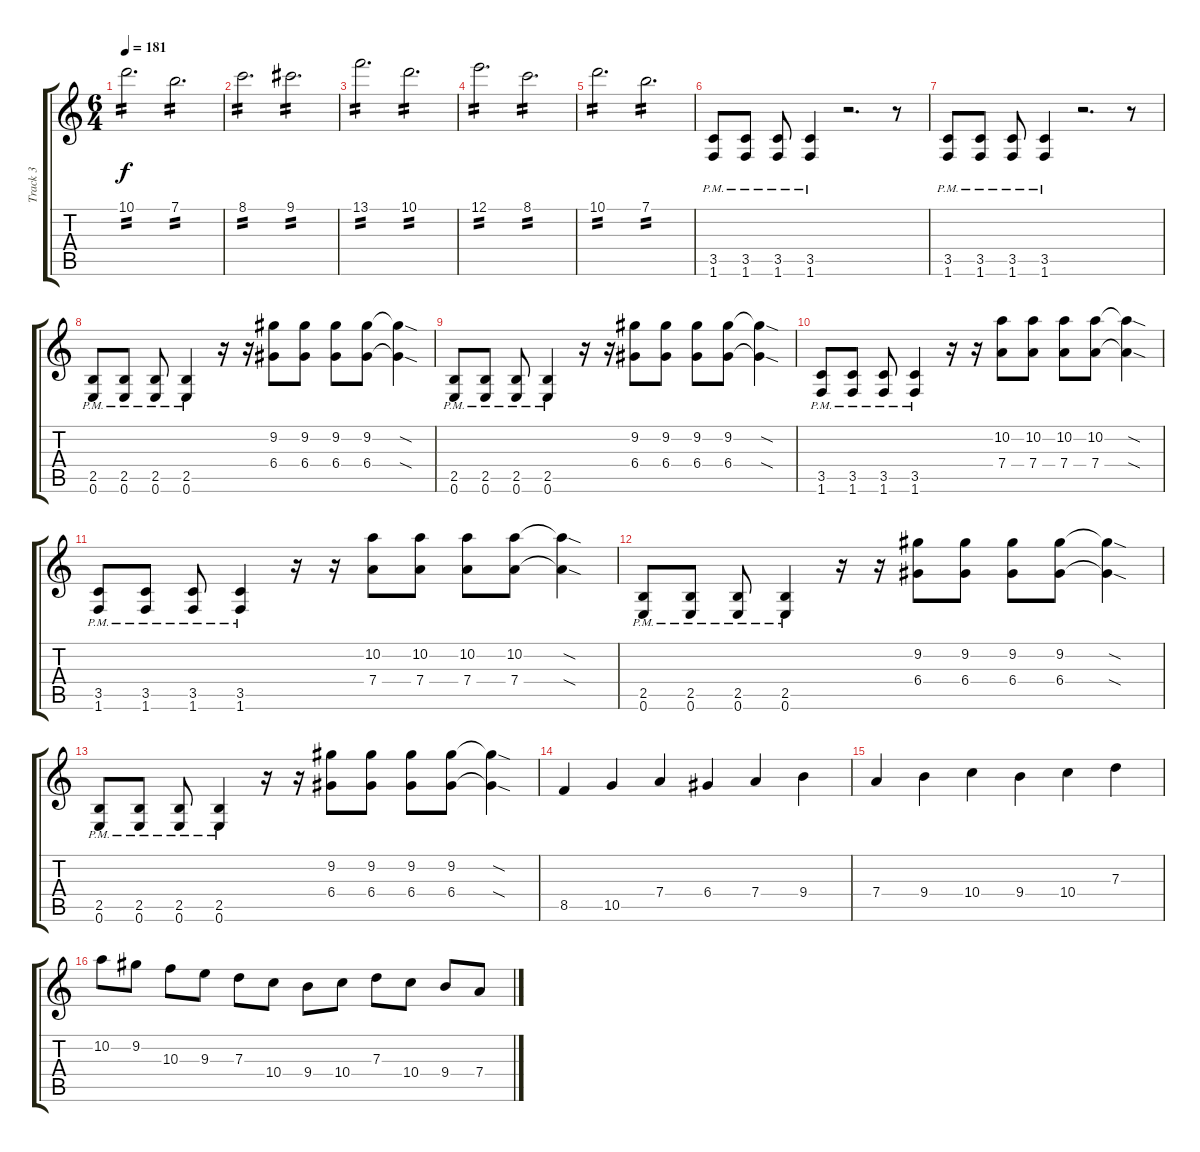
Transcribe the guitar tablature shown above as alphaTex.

\track ("Track 3" "Track 3") {instrument distortionguitar}
\staff {score tabs}
\tuning (E4 B3 G3 D3 A2 E2) {hide}
\ts (6 4)
\tempo 181
\clef g2
\ks c
10.1.2{d tp 2 dy f} 7.1.2{d tp 2} |
8.1.2{d tp 2} 9.1.2{d tp 2} |
13.1.2{d tp 2} 10.1.2{d tp 2} |
12.1.2{d tp 2} 8.1.2{d tp 2} |
10.1.2{d tp 2} 7.1.2{d tp 2} |
(3.5{pm} 1.6{pm}).8 (3.5{pm} 1.6{pm}).8 (3.5{pm} 1.6{pm}).8 (3.5{pm} 1.6{pm}).4 r.2{d} r.8 |
(3.5{pm} 1.6{pm}).8 (3.5{pm} 1.6{pm}).8 (3.5{pm} 1.6{pm}).8 (3.5{pm} 1.6{pm}).4 r.2{d} r.8 |
(2.5{pm} 0.6{pm}).8 (2.5{pm} 0.6{pm}).8 (2.5{pm} 0.6{pm}).8 (2.5{pm} 0.6{pm}).4 r.16 r.16 (9.2 6.4).8 (9.2 6.4).8 (9.2 6.4).8 (9.2 6.4).8 (9.2{sod t} 6.4{sod t}).4 |
(2.5{pm} 0.6{pm}).8 (2.5{pm} 0.6{pm}).8 (2.5{pm} 0.6{pm}).8 (2.5{pm} 0.6{pm}).4 r.16 r.16 (9.2 6.4).8 (9.2 6.4).8 (9.2 6.4).8 (9.2 6.4).8 (9.2{sod t} 6.4{sod t}).4 |
(3.5{pm} 1.6{pm}).8 (3.5{pm} 1.6{pm}).8 (3.5{pm} 1.6{pm}).8 (3.5{pm} 1.6{pm}).4 r.16 r.16 (10.2 7.4).8 (10.2 7.4).8 (10.2 7.4).8 (10.2 7.4).8 (10.2{sod t} 7.4{sod t}).4 |
(3.5{pm} 1.6{pm}).8 (3.5{pm} 1.6{pm}).8 (3.5{pm} 1.6{pm}).8 (3.5{pm} 1.6{pm}).4 r.16 r.16 (10.2 7.4).8 (10.2 7.4).8 (10.2 7.4).8 (10.2 7.4).8 (10.2{sod t} 7.4{sod t}).4 |
(2.5{pm} 0.6{pm}).8 (2.5{pm} 0.6{pm}).8 (2.5{pm} 0.6{pm}).8 (2.5{pm} 0.6{pm}).4 r.16 r.16 (9.2 6.4).8 (9.2 6.4).8 (9.2 6.4).8 (9.2 6.4).8 (9.2{sod t} 6.4{sod t}).4 |
(2.5{pm} 0.6{pm}).8 (2.5{pm} 0.6{pm}).8 (2.5{pm} 0.6{pm}).8 (2.5{pm} 0.6{pm}).4 r.16 r.16 (9.2 6.4).8 (9.2 6.4).8 (9.2 6.4).8 (9.2 6.4).8 (9.2{sod t} 6.4{sod t}).4 |
8.5.4 10.5.4 7.4.4 6.4.4 7.4.4 9.4.4 |
7.4.4 9.4.4 10.4.4 9.4.4 10.4.4 7.3.4 |
10.2.8 9.2.8 10.3.8 9.3.8 7.3.8 10.4.8 9.4.8 10.4.8 7.3.8 10.4.8 9.4.8 7.4.8
